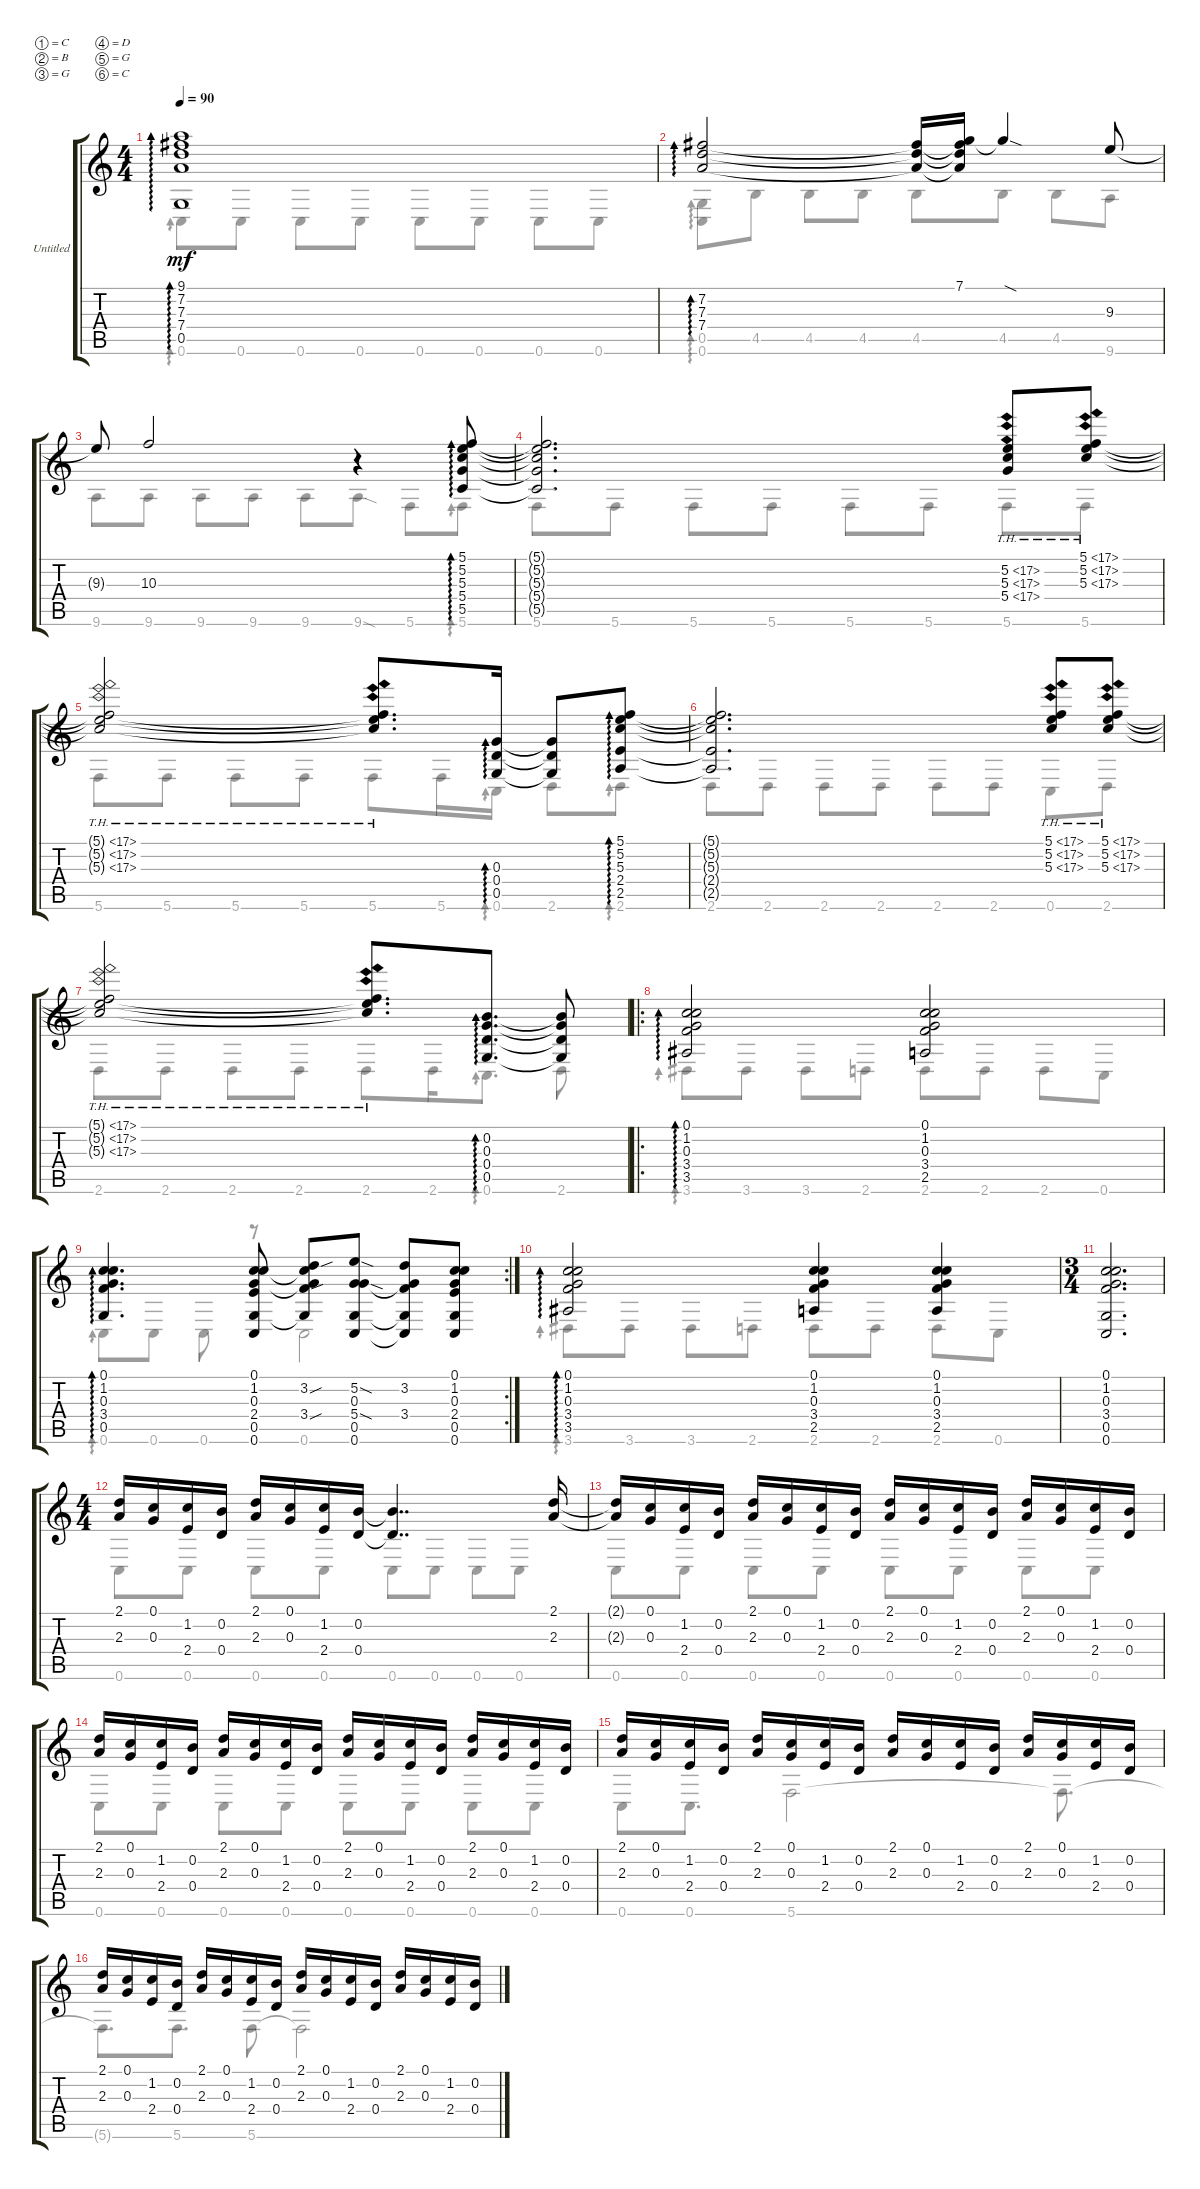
\bracketExtendMode groupsimilarinstruments
\firstSystemTrackNameOrientation horizontal
\otherSystemsTrackNameOrientation horizontal
\track ("Untitled" "Untitled") {instrument acousticguitarnylon}
\staff {score tabs}
\tuning (C4 B3 G3 D3 G2 C2)
\voice
\ts (4 4)
\tempo 90
\clef g2
\ks c
(9.1 7.2 7.3 7.4 0.5).1{ad 0 dy mf} |
(7.2 7.3 7.4).2{ad 0} (7.2{t} 7.3{t} 7.4{t}).16 (7.1 7.2{t} 7.3{t} 7.4{t}).16 7.1{sod t}.4 9.3.8 |
9.3{t}.8 10.3.2 r.4 (5.1 5.2 5.3 5.4 5.5).8{ad 0} |
(5.1{t} 5.2{t} 5.3{t} 5.4{t} 5.5{t}).2{d} (5.2{th 12} 5.3{th 12} 5.4{th 12}).8 (5.1{th 12} 5.2{th 12} 5.3{th 12}).8 |
(5.1{th 12 t} 5.2{th 12 t} 5.3{th 12 t}).2 (5.1{th 12 t} 5.2{th 12 t} 5.3{th 12 t}).8{d} (0.3 0.4 0.5).16{ad 0} (0.3{t} 0.4{t} 0.5{t}).8 (5.1 5.2 5.3 2.4 2.5).8{ad 0} |
(5.1{t} 5.2{t} 5.3{t} 2.4{t} 2.5{t}).2{d} (5.1{th 12} 5.2{th 12} 5.3{th 12}).8 (5.1{th 12} 5.2{th 12} 5.3{th 12}).8 |
(5.1{th 12 t} 5.2{th 12 t} 5.3{th 12 t}).2 (5.1{th 12 t} 5.2{th 12 t} 5.3{th 12 t}).8{d} (0.2 0.3 0.4 0.5).8{d ad 0} (0.2{t} 0.3{t} 0.4{t} 0.5{t}).8 |
\ro
(0.1 1.2 0.3 3.4 3.5).2{ad 0} (0.1 1.2 0.3 3.4 2.5).2 |
\rc 2
(0.1 1.2 0.3 3.4 0.5).4{d ad 0} (0.1 1.2 0.3 2.4 0.5 0.6).8 (3.2{sou} 0.1{t} 0.3{t} 3.4{sou} 0.5{t}).8 (5.2{sod} 0.3 5.4{sod} 0.5 0.6).8 (3.2 0.3{t} 3.4 0.5{t} 0.6{t}).8 (0.1 1.2 0.3 2.4 0.5 0.6).8 |
(0.1 1.2 0.3 3.4 3.5).2{ad 0} (0.1 1.2 0.3 3.4 2.5).4 (0.1 1.2 0.3 3.4 2.5).4 |
\ts (3 4)
(0.1 1.2 0.3 3.4 0.5 0.6).2{d} |
\ts (4 4)
(2.1 2.3).16 (0.1 0.3).16 (1.2 2.4).16 (0.2 0.4).16 (2.1 2.3).16 (0.1 0.3).16 (1.2 2.4).16 (0.2 0.4).16 (0.2{t} 0.4{t}).4{dd} (2.1 2.3).16 |
(2.1{t} 2.3{t}).16 (0.1 0.3).16 (1.2 2.4).16 (0.2 0.4).16 (2.1 2.3).16 (0.1 0.3).16 (1.2 2.4).16 (0.2 0.4).16 (2.1 2.3).16 (0.1 0.3).16 (1.2 2.4).16 (0.2 0.4).16 (2.1 2.3).16 (0.1 0.3).16 (1.2 2.4).16 (0.2 0.4).16 |
(2.1 2.3).16 (0.1 0.3).16 (1.2 2.4).16 (0.2 0.4).16 (2.1 2.3).16 (0.1 0.3).16 (1.2 2.4).16 (0.2 0.4).16 (2.1 2.3).16 (0.1 0.3).16 (1.2 2.4).16 (0.2 0.4).16 (2.1 2.3).16 (0.1 0.3).16 (1.2 2.4).16 (0.2 0.4).16 |
(2.1 2.3).16 (0.1 0.3).16 (1.2 2.4).16 (0.2 0.4).16 (2.1 2.3).16 (0.1 0.3).16 (1.2 2.4).16 (0.2 0.4).16 (2.1 2.3).16 (0.1 0.3).16 (1.2 2.4).16 (0.2 0.4).16 (2.1 2.3).16 (0.1 0.3).16 (1.2 2.4).16 (0.2 0.4).16 |
(2.1 2.3).16 (0.1 0.3).16 (1.2 2.4).16 (0.2 0.4).16 (2.1 2.3).16 (0.1 0.3).16 (1.2 2.4).16 (0.2 0.4).16 (2.1 2.3).16 (0.1 0.3).16 (1.2 2.4).16 (0.2 0.4).16 (2.1 2.3).16 (0.1 0.3).16 (1.2 2.4).16 (0.2 0.4).16
\voice
\clef g2
\ottava regular
\simile none
\ks c
0.6.8{ad 0 dy mf} 0.6.8 0.6.8 0.6.8 0.6.8 0.6.8 0.6.8 0.6.8 |
(0.5 0.6).8{ad 0} 4.5.8 4.5.8 4.5.8 4.5.8 4.5.8 4.5.8 9.6.8 |
9.6.8 9.6.8 9.6.8 9.6.8 9.6.8 9.6{sod}.8 5.6.8 5.6.8{ad 0} |
5.6.8 5.6.8 5.6.8 5.6.8 5.6.8 5.6.8 5.6.8 5.6.8 |
5.6.8 5.6.8 5.6.8 5.6.8 5.6.8 5.6.16 0.6.16{ad 0} 2.6.8 2.6.8{ad 0} |
2.6.8 2.6.8 2.6.8 2.6.8 2.6.8 2.6.8 0.6.8 2.6.8 |
2.6.8 2.6.8 2.6.8 2.6.8 2.6.8 2.6.16 0.6.8{d ad 0} 2.6.8 |
3.6.8{ad 0} 3.6.8 3.6.8 2.6.8 2.6.8 2.6.8 2.6.8 0.6.8 |
0.6.8{ad 0} 0.6.8 0.6.8 r.8 0.6.2 |
3.6.8{ad 0} 3.6.8 3.6.8 2.6.8 2.6.8 2.6.8 2.6.8 0.6.8 |
|
0.6.8 0.6.8 0.6.8 0.6.8 0.6.8 0.6.8 0.6.8 0.6.8 |
0.6.8 0.6.8 0.6.8 0.6.8 0.6.8 0.6.8 0.6.8 0.6.8 |
0.6.8 0.6.8 0.6.8 0.6.8 0.6.8 0.6.8 0.6.8 0.6.8 |
0.6.8 0.6.8{d} 5.6.2 5.6{t}.8{d} |
5.6{t}.8{d} 5.6.8{d} 5.6.8 5.6{t}.2
